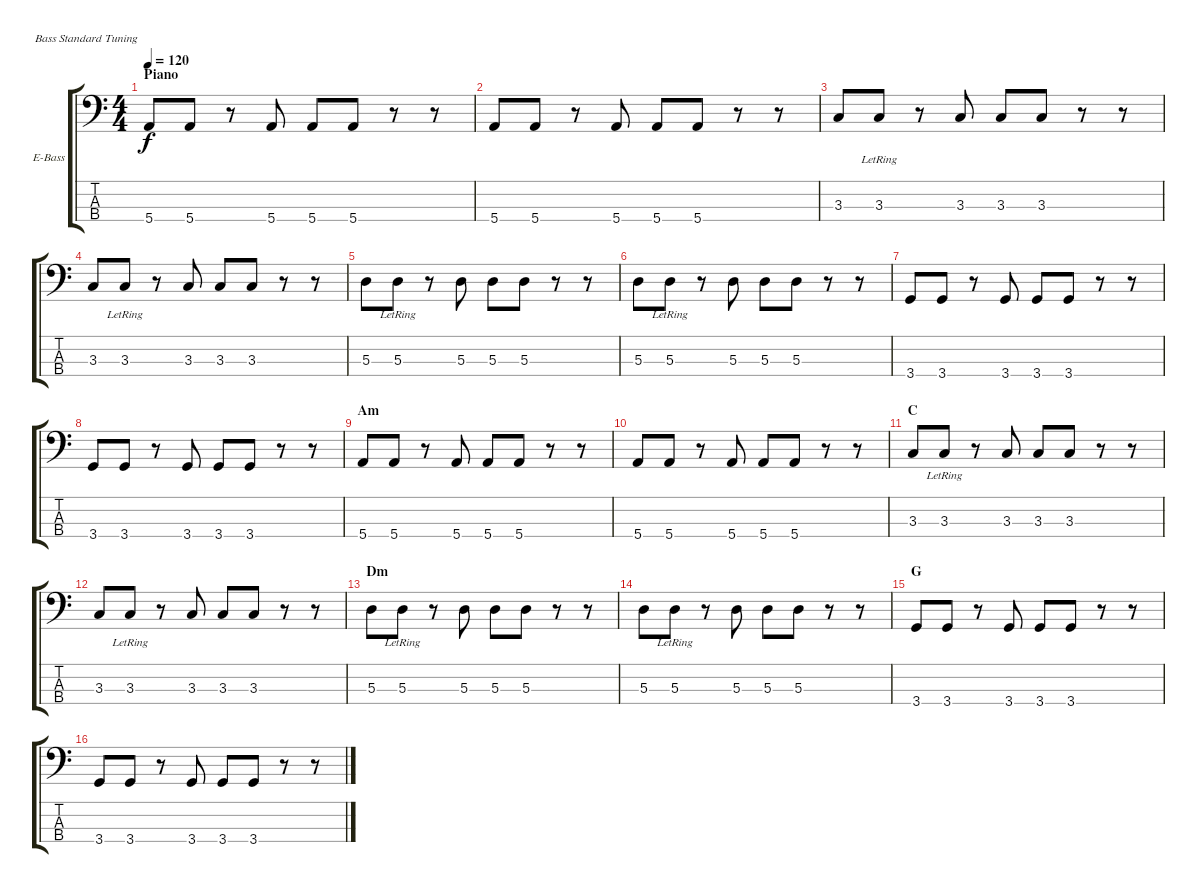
\bracketExtendMode groupsimilarinstruments
\firstSystemTrackNameOrientation horizontal
\otherSystemsTrackNameOrientation horizontal
\track ("Бас" "E-Bass") {instrument electricbassfinger}
\staff {score tabs}
\tuning (G2 D2 A1 E1)
\ts (4 4)
\section ("" "Piano")
\tempo 120
\clef f4
\ks c
5.4.8{dy f} 5.4.8 r.8 5.4.8 5.4.8 5.4.8 r.8 r.8 |
5.4.8 5.4.8 r.8 5.4.8 5.4.8 5.4.8 r.8 r.8 |
3.3.8 3.3{lr}.8 r.8 3.3.8 3.3.8 3.3.8 r.8 r.8 |
3.3.8 3.3{lr}.8 r.8 3.3.8 3.3.8 3.3.8 r.8 r.8 |
5.3.8 5.3{lr}.8 r.8 5.3.8 5.3.8 5.3.8 r.8 r.8 |
5.3.8 5.3{lr}.8 r.8 5.3.8 5.3.8 5.3.8 r.8 r.8 |
3.4.8 3.4.8 r.8 3.4.8 3.4.8 3.4.8 r.8 r.8 |
3.4.8 3.4.8 r.8 3.4.8 3.4.8 3.4.8 r.8 r.8 |
\section ("" "Am")
5.4.8 5.4.8 r.8 5.4.8 5.4.8 5.4.8 r.8 r.8 |
5.4.8 5.4.8 r.8 5.4.8 5.4.8 5.4.8 r.8 r.8 |
\section ("" "C")
3.3.8 3.3{lr}.8 r.8 3.3.8 3.3.8 3.3.8 r.8 r.8 |
3.3.8 3.3{lr}.8 r.8 3.3.8 3.3.8 3.3.8 r.8 r.8 |
\section ("" "Dm")
5.3.8 5.3{lr}.8 r.8 5.3.8 5.3.8 5.3.8 r.8 r.8 |
5.3.8 5.3{lr}.8 r.8 5.3.8 5.3.8 5.3.8 r.8 r.8 |
\section ("" "G")
3.4.8 3.4.8 r.8 3.4.8 3.4.8 3.4.8 r.8 r.8 |
3.4.8 3.4.8 r.8 3.4.8 3.4.8 3.4.8 r.8 r.8
